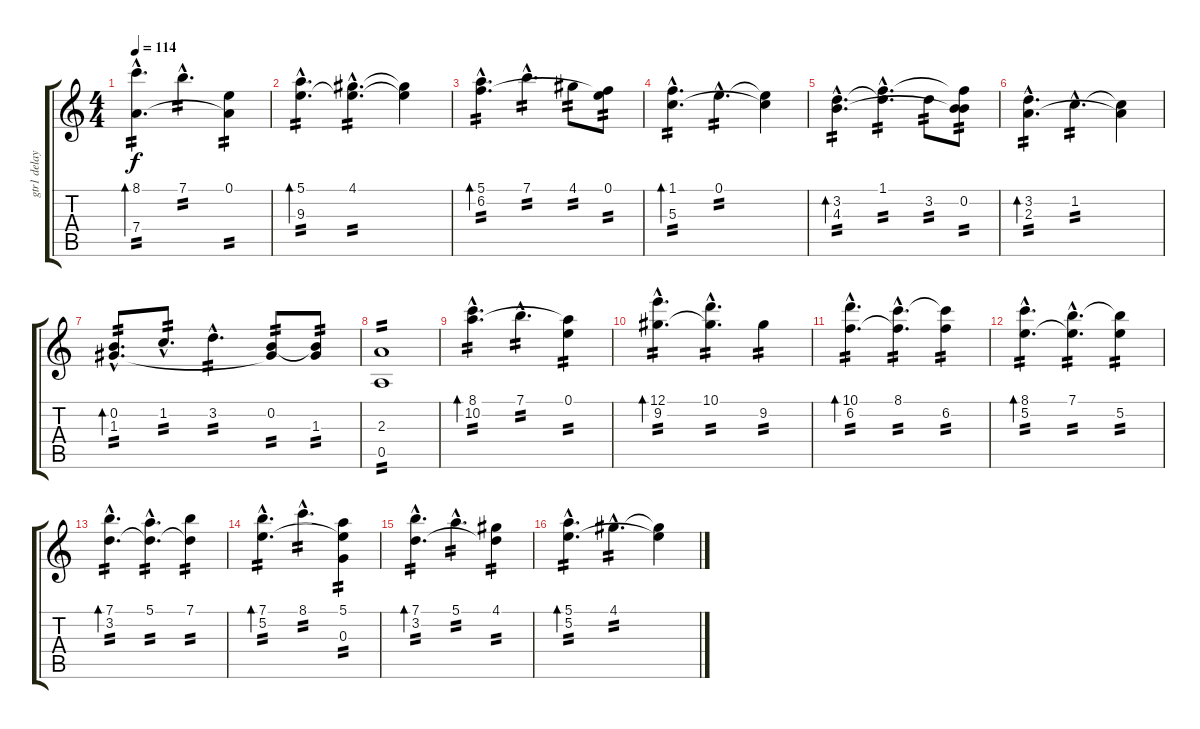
\track ("gtr1 delay/gtr4" "gtr1 delay") {instrument electricguitarjazz}
\staff {score tabs}
\tuning (E4 B3 G3 D3 A2 E2) {hide}
\ts (4 4)
\tempo 114
\clef g2
\ks c
(8.1{hac} 7.4{hac}).4{d bd 240 tp 2 dy f instrument electricguitarjazz} 7.1{hac}.4{d tp 2} (0.1 7.4{t}).4{tp 2} |
(5.1{hac} 9.3{hac}).4{d bd 240 tp 2} (4.1{hac} 9.3{hac t}).4{d tp 2} (4.1{t} 9.3{t}).4 |
(5.1{hac} 6.2{hac}).4{d bd 240 tp 2} 7.1{hac}.4{d tp 2} 4.1.8{tp 2} (0.1 6.2{t}).8{tp 2} |
(1.1{hac} 5.3{hac}).4{d bd 240 tp 2} 0.1{hac}.4{d tp 2} (0.1{t} 5.3{t}).4 |
(3.2{hac} 4.3{hac}).4{d bd 240 tp 2} (1.1{hac} 3.2{hac t}).4{d tp 2} 3.2.8{tp 2} (1.1{t} 0.2 4.3{t}).8{tp 2} |
(3.2{hac} 2.3{hac}).4{d bd 240 tp 2} 1.2{hac}.4{d tp 2} (1.2{t} 2.3{t}).4 |
(0.2{hac} 1.3{hac}).8{d bd 240 tp 2} 1.2{hac}.8{d tp 2} 3.2{hac}.4{d tp 2} (0.2 1.3{t}).8{tp 2} (0.2{t} 1.3).8{tp 2} |
(2.3 0.5).1{tp 2} |
(8.1{hac} 10.2{hac}).4{d bd 240 tp 2} 7.1{hac}.4{d tp 2} (0.1 10.2{t}).4{tp 2} |
(12.1{hac} 9.2{hac}).4{d bd 240 tp 2} (10.1{hac} 9.2{hac t}).4{d tp 2} 9.2.4{tp 2} |
(10.1{hac} 6.2{hac}).4{d bd 240 tp 2} (8.1{hac} 6.2{hac t}).4{d tp 2} (8.1{t} 6.2).4{tp 2} |
(8.1{hac} 5.2{hac}).4{d bd 240 tp 2} (7.1{hac} 5.2{hac t}).4{d tp 2} (7.1{t} 5.2).4{tp 2} |
(7.1{hac} 3.2{hac}).4{d bd 240 tp 2} (5.1{hac} 3.2{hac t}).4{d tp 2} (7.1 3.2{t}).4{tp 2} |
(7.1{hac} 5.2{hac}).4{d bd 240 tp 2} 8.1{hac}.4{d tp 2} (5.1 5.2{t} 0.3).4{tp 2} |
(7.1{hac} 3.2{hac}).4{d bd 240 tp 2} 5.1{hac}.4{d tp 2} (4.1 3.2{t}).4{tp 2} |
(5.1{hac} 5.2{hac}).4{d bd 240 tp 2} 4.1{hac}.4{d tp 2} (4.1{t} 5.2{t}).4
